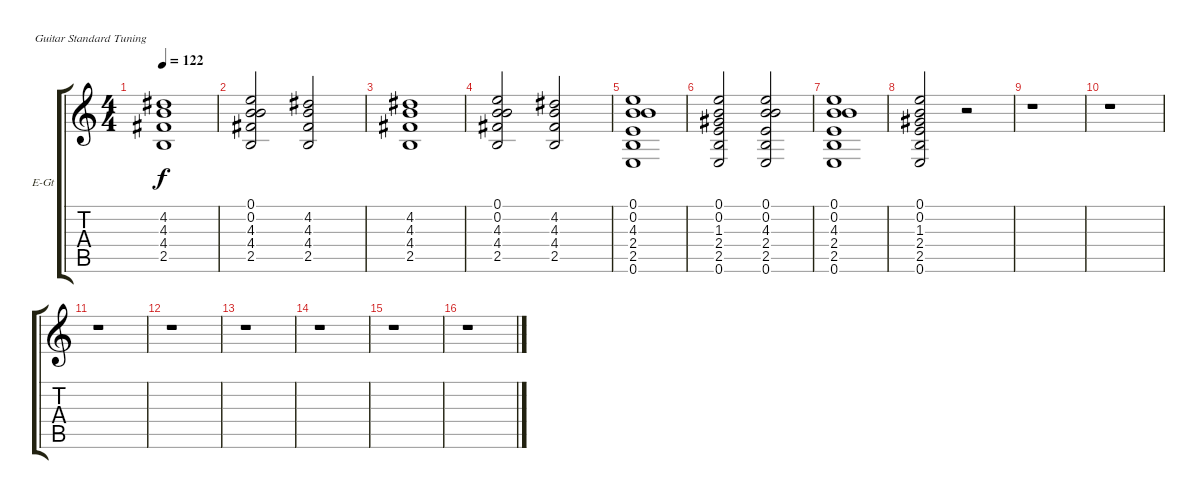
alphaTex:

\bracketExtendMode groupsimilarinstruments
\firstSystemTrackNameOrientation horizontal
\otherSystemsTrackNameOrientation horizontal
\track ("Guitar 2" "E-Gt") {instrument electricguitarjazz}
\staff {score tabs}
\tuning (E4 B3 G3 D3 A2 E2)
\ts (4 4)
\tempo 122
\clef g2
\ks c
(4.2 4.3 4.4 2.5).1{dy f} |
(0.1 0.2 4.3 4.4 2.5).2 (4.2 4.3 4.4 2.5).2 |
(4.2 4.3 4.4 2.5).1 |
(0.1 0.2 4.3 4.4 2.5).2 (4.2 4.3 4.4 2.5).2 |
(0.1 0.2 4.3 2.4 2.5 0.6).1 |
(0.1 0.2 1.3 2.4 2.5 0.6).2 (0.1 0.2 4.3 2.4 2.5 0.6).2 |
(0.1 0.2 4.3 2.4 2.5 0.6).1 |
(0.1 0.2 1.3 2.4 2.5 0.6).2 r.2 |
r.1 |
r.1 |
r.1 |
r.1 |
r.1 |
r.1 |
r.1 |
r.1
